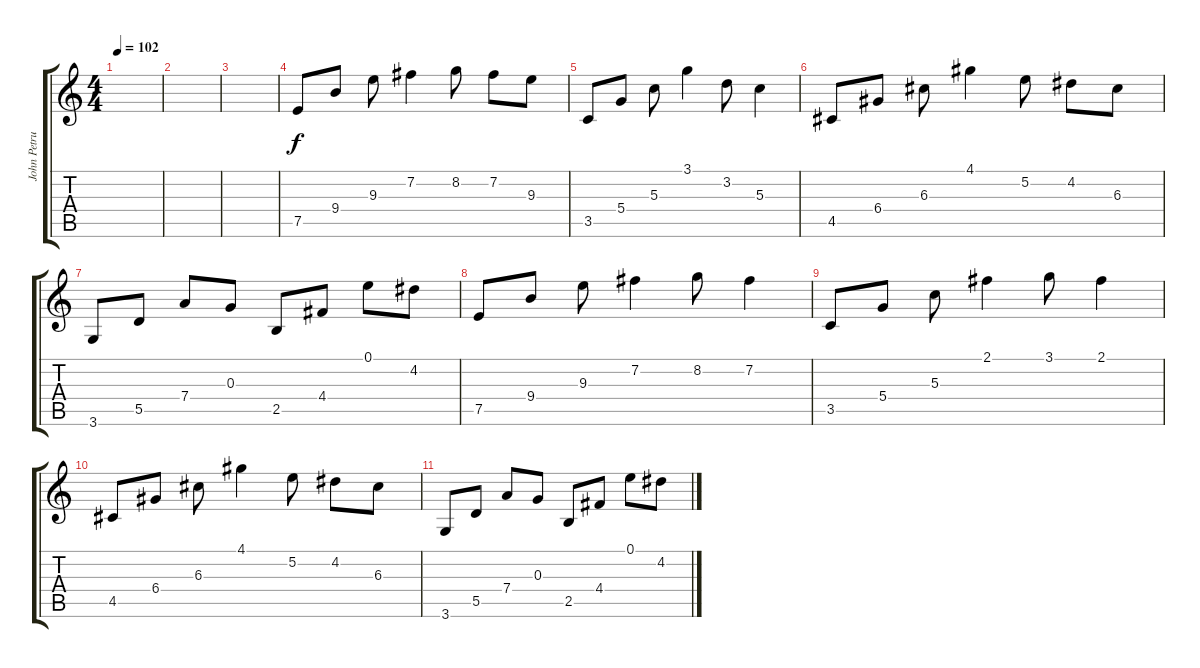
\track ("John Petrucci Acoustic Guitar" "John Petru") {instrument acousticguitarsteel}
\staff {score tabs}
\tuning (E4 B3 G3 D3 A2 E2) {hide}
\ts (4 4)
\tempo 102
\clef g2
\ks c
|
|
|
7.5.8{volume 13} 9.4.8 9.3.8 7.2.4 8.2.8 7.2.8 9.3.8 |
3.5.8 5.4.8 5.3.8 3.1.4 3.2.8 5.3.4 |
4.5.8 6.4.8 6.3.8 4.1.4 5.2.8 4.2.8 6.3.8 |
3.6.8 5.5.8 7.4.8 0.3.8 2.5.8 4.4.8 0.1.8 4.2.8 |
7.5.8 9.4.8 9.3.8 7.2.4 8.2.8 7.2.4 |
3.5.8 5.4.8 5.3.8 2.1.4 3.1.8 2.1.4 |
4.5.8 6.4.8 6.3.8 4.1.4 5.2.8 4.2.8 6.3.8 |
3.6.8 5.5.8 7.4.8 0.3.8 2.5.8 4.4.8 0.1.8 4.2.8
